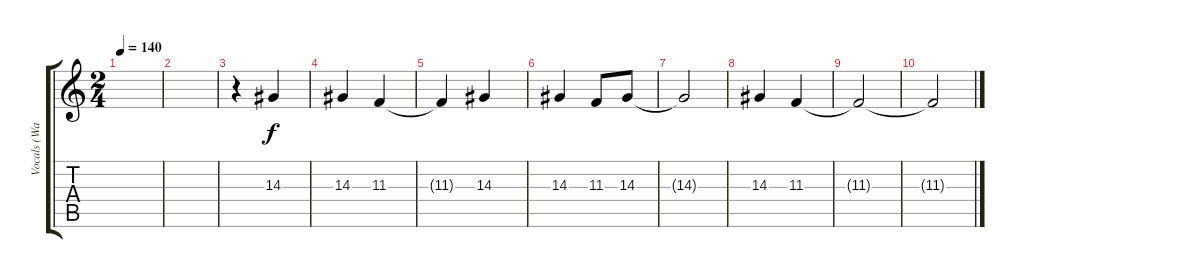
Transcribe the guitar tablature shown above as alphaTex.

\track ("Vocals (Wade McNeil)" "Vocals (Wa") {instrument oboe}
\staff {score tabs}
\tuning (Eb4 Bb3 Gb3 Db3 Ab2 Eb2) {hide}
\ts (2 4)
\tempo 140
\clef g2
\ks c
|
|
r.4 14.3.4 |
14.3.4 11.3.4 |
11.3{t}.4 14.3.4 |
14.3.4 11.3.8 14.3.8 |
14.3{t}.2 |
14.3.4 11.3.4 |
11.3{t}.2 |
11.3{t}.2
